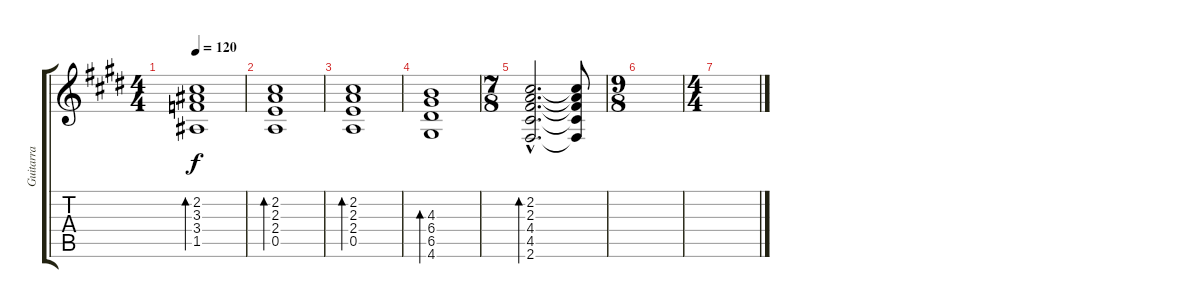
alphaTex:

\track ("Guitarra" "Guitarra") {instrument electricguitarjazz}
\staff {score tabs}
\tuning (E4 B3 G3 D3 A2 E2) {hide}
\ts (4 4)
\tempo 120
\clef g2
\ks e
(2.2 3.3 3.4 1.5).1{bd 120 dy f} |
(2.2 2.3 2.4 0.5).1{bd 120} |
(2.2 2.3 2.4 0.5).1{bd 120} |
(4.3 6.4 6.5 4.6).1{bd 120} |
\ts (7 8)
(2.2{hac} 2.3{hac} 4.4{hac} 4.5{hac} 2.6{hac}).2{d bd 120} (2.2{t} 2.3{t} 4.4{t} 4.5{t} 2.6{t}).8 |
\ts (9 8)
|
\ts (4 4)
